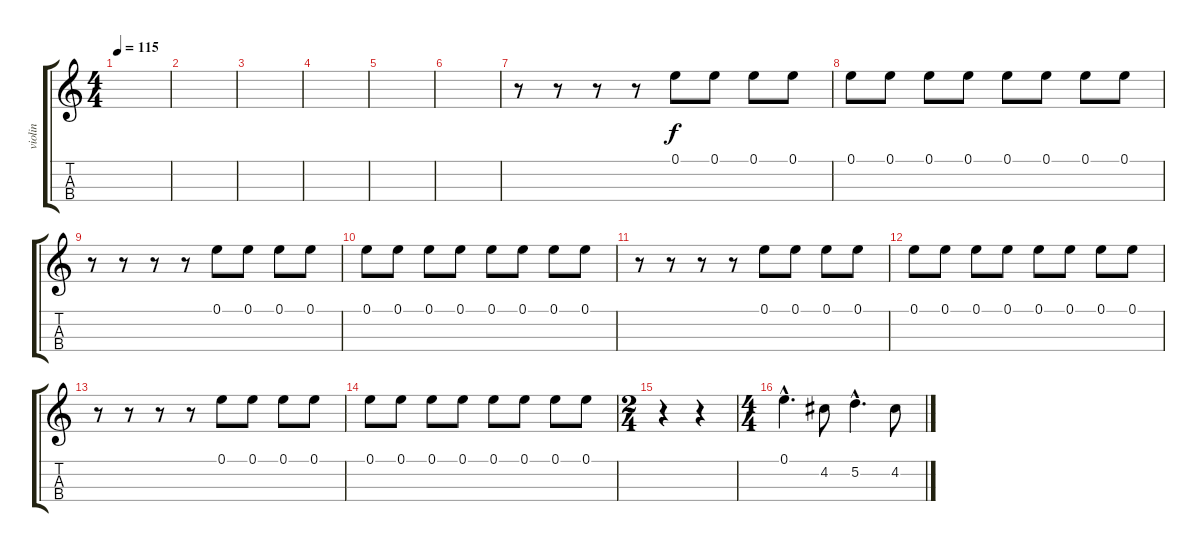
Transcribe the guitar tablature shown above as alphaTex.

\track ("violin" "violin") {instrument violin}
\staff {score tabs}
\tuning (E5 A4 D4 G3) {hide}
\ts (4 4)
\tempo 115
\clef g2
\ks c
|
|
|
|
|
|
r.8{volume 6} r.8 r.8 r.8 0.1.8 0.1.8 0.1.8 0.1.8 |
0.1.8 0.1.8 0.1.8 0.1.8 0.1.8 0.1.8 0.1.8 0.1.8 |
r.8 r.8 r.8 r.8 0.1.8 0.1.8 0.1.8 0.1.8 |
0.1.8 0.1.8 0.1.8 0.1.8 0.1.8 0.1.8 0.1.8 0.1.8 |
r.8 r.8 r.8 r.8 0.1.8 0.1.8 0.1.8 0.1.8 |
0.1.8 0.1.8 0.1.8 0.1.8 0.1.8 0.1.8 0.1.8 0.1.8 |
r.8 r.8 r.8 r.8 0.1.8 0.1.8 0.1.8 0.1.8 |
0.1.8 0.1.8 0.1.8 0.1.8 0.1.8 0.1.8 0.1.8 0.1.8 |
\ts (2 4)
r.4 r.4 |
\ts (4 4)
0.1{hac}.4{d volume 9} 4.2.8 5.2{hac}.4{d} 4.2.8
